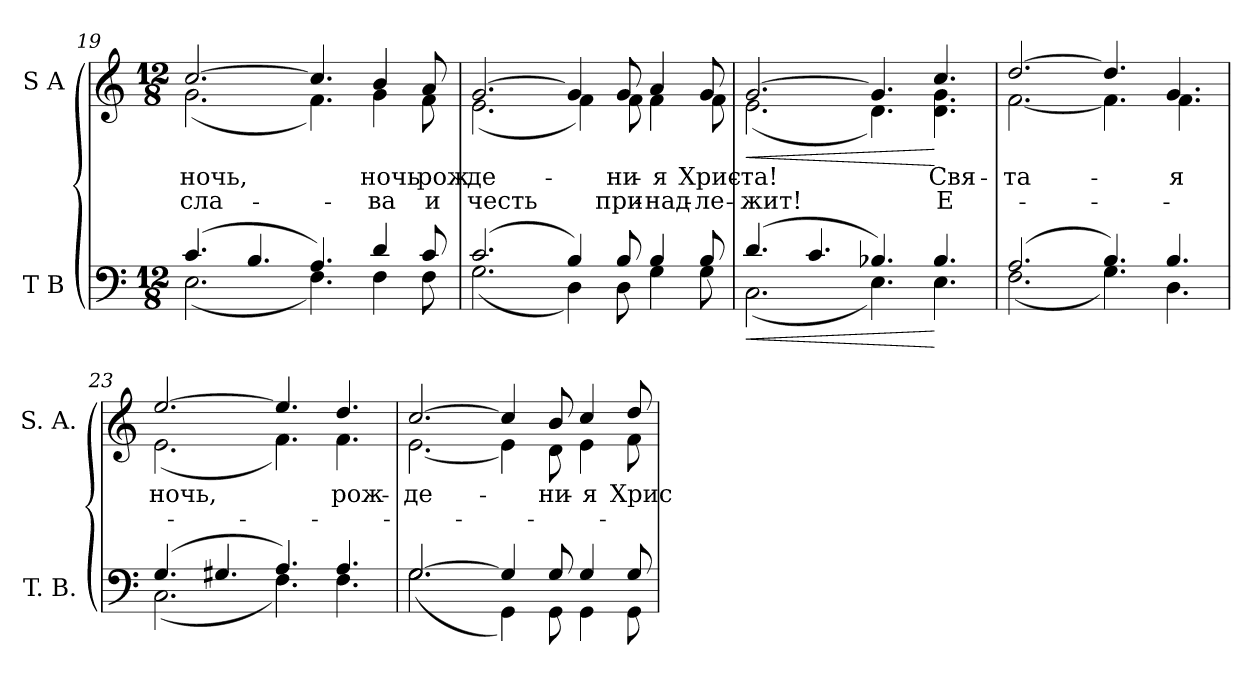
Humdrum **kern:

**kern	**dynam	**kern	**text	**text	**dynam
*part2	*part2	*part1	*part1	*part1	*part1
*staff2	*staff2	*staff1	*staff1	*staff1	*staff1
*I"T B	*	*I"S A	*	*	*
*I'T. B.	*	*I'S. A.	*	*	*
*clefF4	*	*clefG2	*	*	*
*k[]	*	*k[]	*	*	*
*C:	*	*C:	*	*	*
*M12/8	*	*M12/8	*	*	*
=19	=19	=19	=19	=19	=19
*^	*	*	*	*	*
!	!	!	!	!LO:LY:b:color=#000000	!LO:LY:b:color=#000000	!
*	*	*	*^	*	*	*
(4.ci/	(2.Ei\	.	[>2.cci/	(2.gi\	ночь,	сла-	.
4.Bi/	.	.	.	.	.	.	.
4.Ai/)	4.Fi\)	.	4.cci/]	4.fi\)	.	.	.
!	!	!	!	!	!LO:LY:b:color=#000000	!LO:LY:b:color=#000000	!
4di/	4Fi\	.	4bi/	4gi\	ночь	-ва	.
!	!	!	!	!	!LO:LY:b:color=#000000	!LO:LY:b:color=#000000	!
8ci/	8Fi\	.	8ai/	8fi\	рож-	и	.
=20	=20	=20	=20	=20	=20	=20	=20
!	!	!	!	!	!LO:LY:b:color=#000000	!LO:LY:b:color=#000000	!
(2.ci/	(2.Gi\	.	[>2.gi/	(2.ei\	-де-	честь	.
4Bi/)	4Di\)	.	4gi/]	4fi\)	.	.	.
!	!	!	!	!	!LO:LY:b:color=#000000	!LO:LY:b:color=#000000	!
8Bi/	8Di\	.	8gi/	8fi\	-ни-	при-	.
!	!	!	!	!	!LO:LY:b:color=#000000	!LO:LY:b:color=#000000	!
4Bi/	4Gi\	.	4ai/	4fi\	-я	-над-	.
!	!	!	!	!	!LO:LY:b:color=#000000	!LO:LY:b:color=#000000	!
8Bi/	8Gi\	.	8gi/	8fi\	Хрис-	-ле-	.
=21	=21	=21	=21	=21	=21	=21	=21
!	!	!LO:HP:b	!	!	!	!	!
!	!	!	!	!	!LO:LY:b:color=#000000	!LO:LY:b:color=#000000	!LO:HP:b
(4.di/	(2.Ci\	<	[>2.gi/	(2.ei\	-та!	-жит!	<
4.ci/	.	.	.	.	.	.	.
4.B-Xi/)	4.Ei\)	.	4.gi/]	4.di\)	.	.	.
!	!	!	!	!	!LO:LY:b:color=#000000	!LO:LY:b:color=#000000	!
4.B-i/	4.Ei\	[	4.cci/	4.di\ 4.gi	Свя-	Е-	[
!!LO:LB:g=z	!!
=22	=22	=22	=22	=22	=22	=22	=22
!	!	!	!	!	!LO:LY:b:color=#000000	!	!
(2.Ai/	(2.Fi\	.	[>2.ddi/	[<2.fi\	-та-	.	.
4.Bi/)	4.Gi\)	.	4.ddi/]	4.fi\]	.	.	.
!	!	!	!	!	!LO:LY:b:color=#000000	!	!
4.Bi/	4.Di\	.	4.gi/	4.fi\	-я	.	.
=23	=23	=23	=23	=23	=23	=23	=23
!	!	!	!	!	!LO:LY:b:color=#000000	!	!
(4.Gi/	(2.Ci\	.	[>2.eei/	(2.ei\	ночь,	.	.
4.G#Xi/	.	.	.	.	.	.	.
4.Ai/)	4.Fi\)	.	4.eei/]	4.fi\)	.	.	.
!	!	!	!	!	!LO:LY:b:color=#000000	!	!
4.Ai/	4.Fi\	.	4.ddi/	4.fi\	рож-	.	.
=24	=24	=24	=24	=24	=24	=24	=24
!	!	!	!	!	!LO:LY:b:color=#000000	!	!
[>2.Gi/	(2.Gi\	.	[>2.cci/	[<2.ei\	-де-	.	.
4Gi/]	4GGi\)	.	4cci/]	4ei\]	.	.	.
!	!	!	!	!	!LO:LY:b:color=#000000	!	!
8Gi/	8GGi\	.	8bi/	8di\	-ни-	.	.
!	!	!	!	!	!LO:LY:b:color=#000000	!	!
4Gi/	4GGi\	.	4cci/	4ei\	-я	.	.
!	!	!	!	!	!LO:LY:b:color=#000000	!	!
8Gi/	8GGi\	.	8ddi/	8fi\	Хрис-	.	.
*v	*v	*	*	*	*	*	*
*	*	*v	*v	*	*	*
=	=	=	=	=	=
*-	*-	*-	*-	*-	*-
